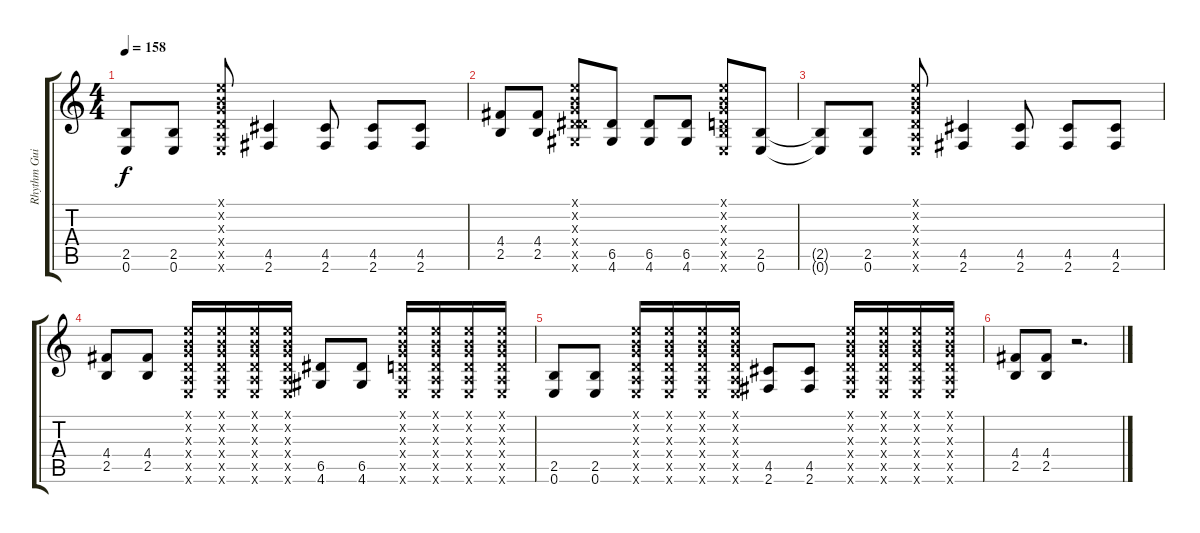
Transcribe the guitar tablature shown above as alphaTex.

\track ("Rhythm Guitar 1" "Rhythm Gui") {instrument distortionguitar}
\staff {score tabs}
\tuning (E4 B3 G3 D3 A2 E2) {hide}
\ts (4 4)
\tempo 158
\clef g2
\ks c
(2.5{t} 0.6{t}).8{dy f} (2.5 0.6).8 (0.1{x} 0.2{x} 0.3{x} 0.4{x} 0.5{x} 0.6{x}).8 (4.5 2.6).4 (4.5 2.6).8 (4.5 2.6).8 (4.5 2.6).8 |
(4.4 2.5).8 (4.4 2.5).8 (0.1{x} 0.2{x} 0.3{x} 0.4{x} 6.5{x} 4.6{x}).8 (6.5 4.6).8 (6.5 4.6).8 (6.5 4.6).8 (0.1{x} 0.2{x} 0.3{x} 0.4{x} 2.5{x} 0.6{x}).8 (2.5 0.6).8 |
(2.5{t} 0.6{t}).8 (2.5 0.6).8 (0.1{x} 0.2{x} 0.3{x} 0.4{x} 0.5{x} 0.6{x}).8 (4.5 2.6).4 (4.5 2.6).8 (4.5 2.6).8 (4.5 2.6).8 |
(4.4 2.5).8 (4.4 2.5).8 (0.1{x} 0.2{x} 0.3{x} 0.4{x} 0.5{x} 0.6{x}).16 (0.1{x} 0.2{x} 0.3{x} 0.4{x} 0.5{x} 0.6{x}).16 (0.1{x} 0.2{x} 0.3{x} 0.4{x} 0.5{x} 0.6{x}).16 (0.1{x} 0.2{x} 0.3{x} 0.4{x} 0.5{x} 0.6{x}).16 (6.5 4.6).8 (6.5 4.6).8 (0.1{x} 0.2{x} 0.3{x} 0.4{x} 0.5{x} 0.6{x}).16 (0.1{x} 0.2{x} 0.3{x} 0.4{x} 0.5{x} 0.6{x}).16 (0.1{x} 0.2{x} 0.3{x} 0.4{x} 0.5{x} 0.6{x}).16 (0.1{x} 0.2{x} 0.3{x} 0.4{x} 0.5{x} 0.6{x}).16 |
(2.5 0.6).8 (2.5 0.6).8 (0.1{x} 0.2{x} 0.3{x} 0.4{x} 0.5{x} 0.6{x}).16 (0.1{x} 0.2{x} 0.3{x} 0.4{x} 0.5{x} 0.6{x}).16 (0.1{x} 0.2{x} 0.3{x} 0.4{x} 0.5{x} 0.6{x}).16 (0.1{x} 0.2{x} 0.3{x} 0.4{x} 0.5{x} 0.6{x}).16 (4.5 2.6).8 (4.5 2.6).8 (0.1{x} 0.2{x} 0.3{x} 0.4{x} 0.5{x} 0.6{x}).16 (0.1{x} 0.2{x} 0.3{x} 0.4{x} 0.5{x} 0.6{x}).16 (0.1{x} 0.2{x} 0.3{x} 0.4{x} 0.5{x} 0.6{x}).16 (0.1{x} 0.2{x} 0.3{x} 0.4{x} 0.5{x} 0.6{x}).16 |
(4.4 2.5).8 (4.4 2.5).8 r.2{d}
